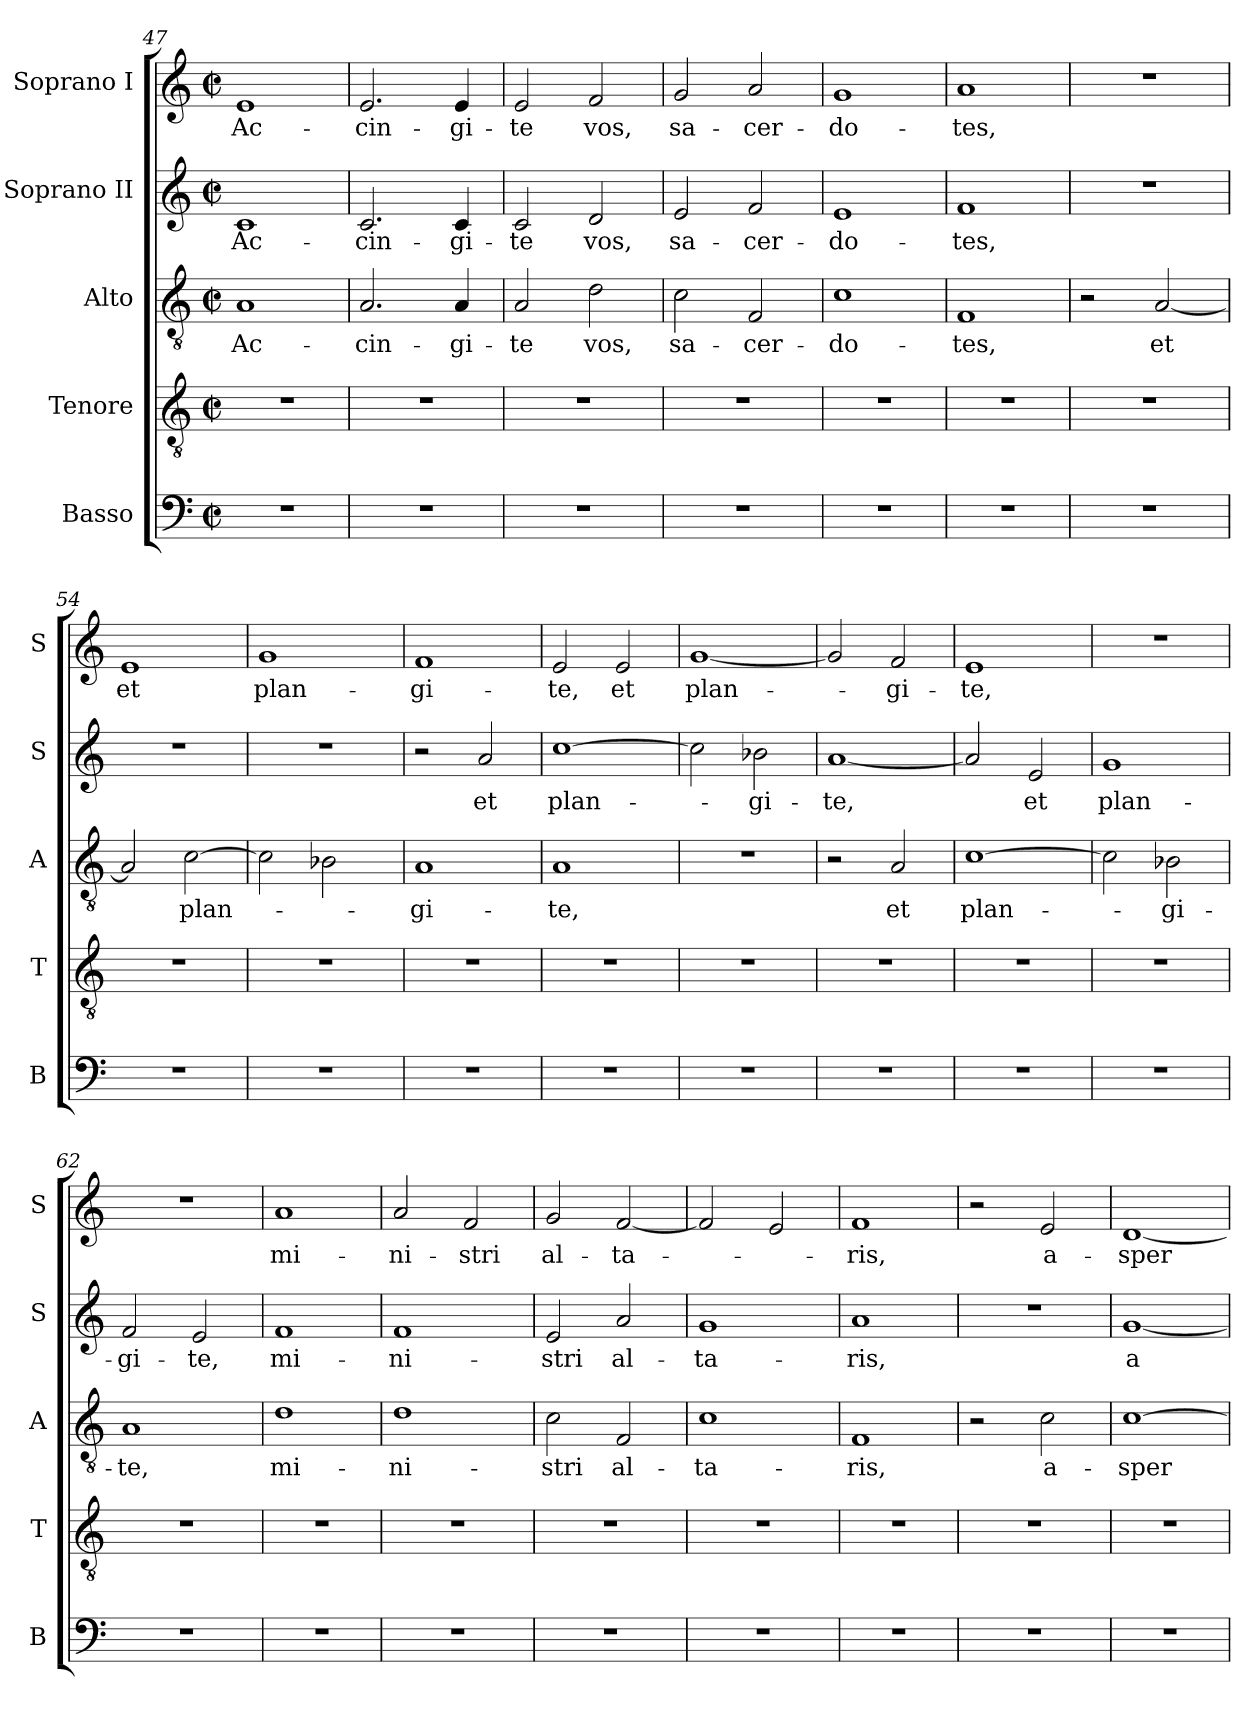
**kern	**kern	**kern	**text	**kern	**text	**kern	**text
*part5	*part4	*part3	*part3	*part2	*part2	*part1	*part1
*staff5	*staff4	*staff3	*staff3	*staff2	*staff2	*staff1	*staff1
*I"Basso	*I"Tenore	*I"Alto	*	*I"Soprano II	*	*I"Soprano I	*
*I'B	*I'T	*I'A	*	*I'S	*	*I'S	*
*clefF4	*clefGv2	*clefGv2	*	*clefG2	*	*clefG2	*
*k[]	*k[]	*k[]	*	*k[]	*	*k[]	*
*M2/2	*M2/2	*M2/2	*	*M2/2	*	*M2/2	*
*met(c|)	*met(c|)	*met(c|)	*	*met(c|)	*	*met(c|)	*
=47	=47	=47	=47	=47	=47	=47	=47
1r	1r	1A	Ac-	1c	Ac-	1e	Ac-
=48	=48	=48	=48	=48	=48	=48	=48
1r	1r	2.A/	-cin-	2.c/	-cin-	2.e/	-cin-
.	.	4A/	-gi-	4c/	-gi-	4e/	-gi-
=49	=49	=49	=49	=49	=49	=49	=49
1r	1r	2A/	-te	2c/	-te	2e/	-te
.	.	2d\	vos,	2d/	vos,	2f/	vos,
=50	=50	=50	=50	=50	=50	=50	=50
1r	1r	2c\	sa-	2e/	sa-	2g/	sa-
.	.	2F/	-cer-	2f/	-cer-	2a/	-cer-
=51	=51	=51	=51	=51	=51	=51	=51
1r	1r	1c	-do-	1e	-do-	1g	-do-
=52	=52	=52	=52	=52	=52	=52	=52
1r	1r	1F	-tes,	1f	-tes,	1a	-tes,
=53	=53	=53	=53	=53	=53	=53	=53
1r	1r	2r	.	1r	.	1r	.
.	.	[2A/	et	.	.	.	.
=54	=54	=54	=54	=54	=54	=54	=54
1r	1r	2A/]	.	1r	.	1e	et
.	.	[2c\	plan-	.	.	.	.
=55	=55	=55	=55	=55	=55	=55	=55
1r	1r	2c\]	.	1r	.	1g	plan-
.	.	2B-X\	.	.	.	.	.
=56	=56	=56	=56	=56	=56	=56	=56
1r	1r	1A	-gi-	2r	.	1f	-gi-
.	.	.	.	2a/	et	.	.
=57	=57	=57	=57	=57	=57	=57	=57
1r	1r	1A	-te,	[1cc	plan-	2e/	-te,
.	.	.	.	.	.	2e/	et
=58	=58	=58	=58	=58	=58	=58	=58
1r	1r	1r	.	2cc\]	.	[1g	plan-
.	.	.	.	2b-X\	-gi-	.	.
=59	=59	=59	=59	=59	=59	=59	=59
1r	1r	2r	.	[1a	-te,	2g/]	.
.	.	2A/	et	.	.	2f/	-gi-
=60	=60	=60	=60	=60	=60	=60	=60
1r	1r	[1c	plan-	2a/]	.	1e	-te,
.	.	.	.	2e/	et	.	.
=61	=61	=61	=61	=61	=61	=61	=61
1r	1r	2c\]	.	1g	plan-	1r	.
.	.	2B-X\	-gi-	.	.	.	.
=62	=62	=62	=62	=62	=62	=62	=62
1r	1r	1A	-te,	2f/	-gi-	1r	.
.	.	.	.	2e/	-te,	.	.
=63	=63	=63	=63	=63	=63	=63	=63
1r	1r	1d	mi-	1f	mi-	1a	mi-
=64	=64	=64	=64	=64	=64	=64	=64
1r	1r	1d	-ni-	1f	-ni-	2a/	-ni-
.	.	.	.	.	.	2f/	-stri
=65	=65	=65	=65	=65	=65	=65	=65
1r	1r	2c\	-stri	2e/	-stri	2g/	al-
.	.	2F/	al-	2a/	al-	[2f/	-ta-
=66	=66	=66	=66	=66	=66	=66	=66
1r	1r	1c	-ta-	1g	-ta-	2f/]	.
.	.	.	.	.	.	2e/	.
=67	=67	=67	=67	=67	=67	=67	=67
1r	1r	1F	-ris,	1a	-ris,	1f	-ris,
=68	=68	=68	=68	=68	=68	=68	=68
1r	1r	2r	.	1r	.	2r	.
.	.	2c\	a-	.	.	2e/	a-
=69	=69	=69	=69	=69	=69	=69	=69
1r	1r	[1c	-sper-	[1g	a-	[1d	-sper-
=	=	=	=	=	=	=	=
*-	*-	*-	*-	*-	*-	*-	*-
